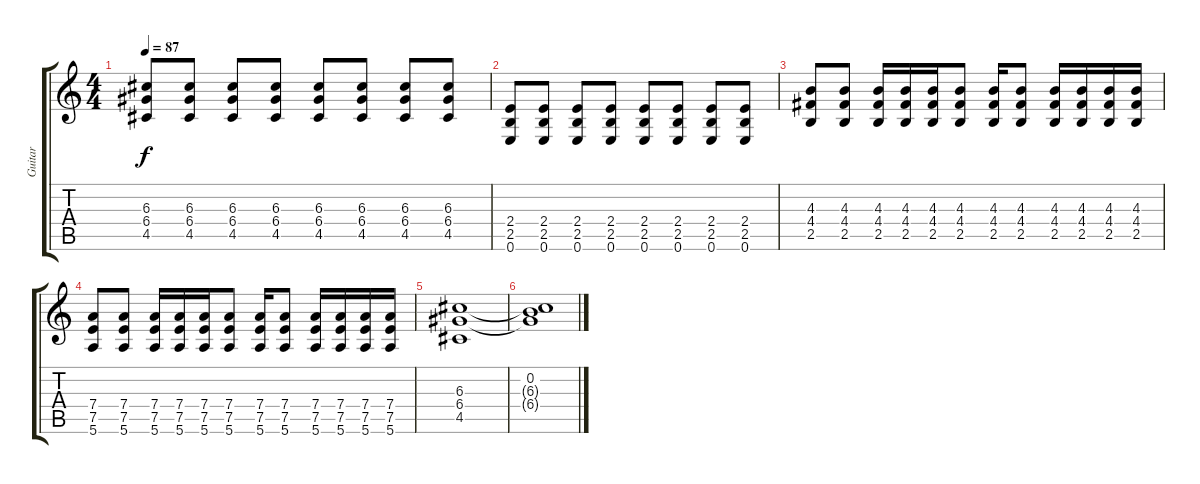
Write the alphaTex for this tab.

\track ("Guitar" "Guitar") {instrument distortionguitar}
\staff {score tabs}
\tuning (C4 B3 G3 D3 A2 E2) {hide}
\ts (4 4)
\tempo 87
\clef g2
\ks c
(6.3 6.4 4.5).8{dy f} (6.3 6.4 4.5).8 (6.3 6.4 4.5).8 (6.3 6.4 4.5).8 (6.3 6.4 4.5).8 (6.3 6.4 4.5).8 (6.3 6.4 4.5).8 (6.3 6.4 4.5).8 |
(2.4 2.5 0.6).8 (2.4 2.5 0.6).8 (2.4 2.5 0.6).8 (2.4 2.5 0.6).8 (2.4 2.5 0.6).8 (2.4 2.5 0.6).8 (2.4 2.5 0.6).8 (2.4 2.5 0.6).8 |
(4.3 4.4 2.5).8 (4.3 4.4 2.5).8 (4.3 4.4 2.5).16 (4.3 4.4 2.5).16 (4.3 4.4 2.5).16 (4.3 4.4 2.5).8 (4.3 4.4 2.5).16 (4.3 4.4 2.5).8 (4.3 4.4 2.5).16 (4.3 4.4 2.5).16 (4.3 4.4 2.5).16 (4.3 4.4 2.5).16 |
(7.4 7.5 5.6).8 (7.4 7.5 5.6).8 (7.4 7.5 5.6).16 (7.4 7.5 5.6).16 (7.4 7.5 5.6).16 (7.4 7.5 5.6).8 (7.4 7.5 5.6).16 (7.4 7.5 5.6).8 (7.4 7.5 5.6).16 (7.4 7.5 5.6).16 (7.4 7.5 5.6).16 (7.4 7.5 5.6).16 |
(6.3 6.4 4.5).1 |
(0.2 6.3{t} 6.4{t}).1
